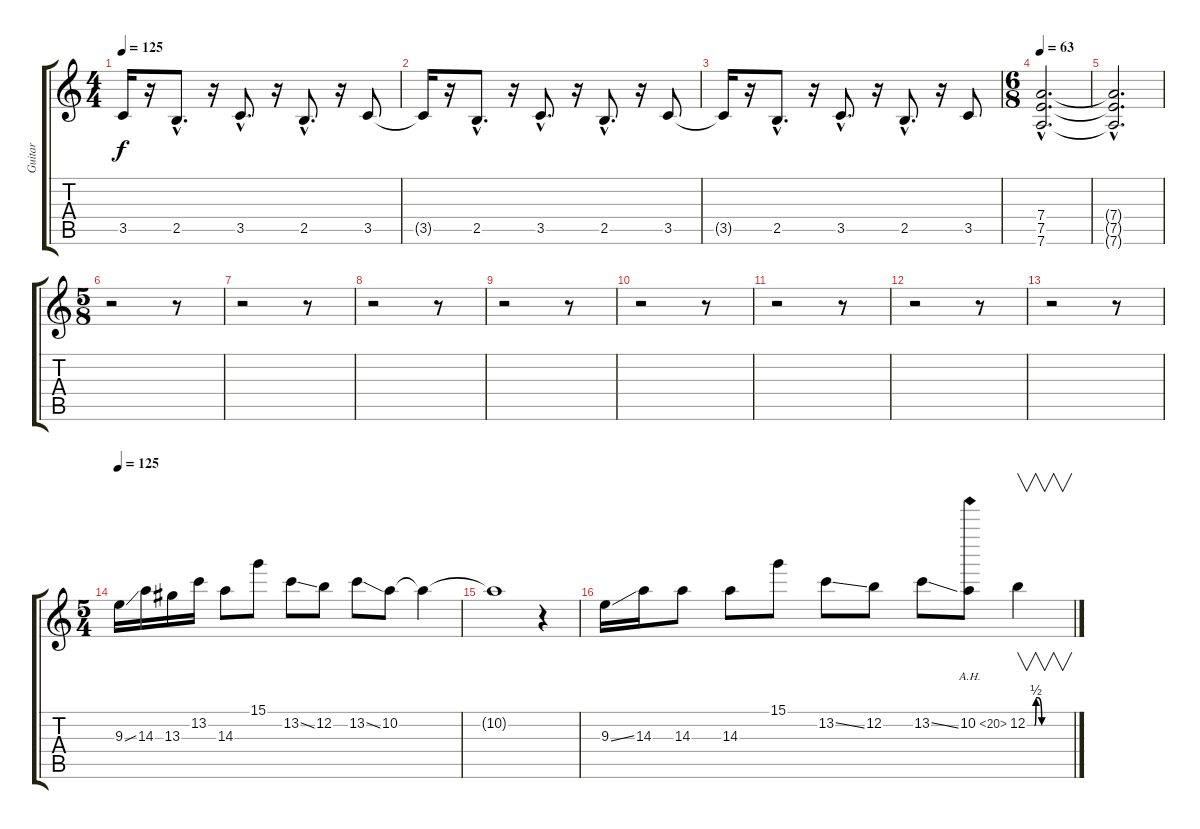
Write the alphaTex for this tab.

\track ("Guitar" "Guitar") {instrument distortionguitar}
\staff {score tabs}
\tuning (E4 B3 G3 D3 A2 D2) {hide}
\ts (4 4)
\tempo 125
\clef g2
\ks c
3.5{t}.16{dy f} r.16 2.5{hac}.8{d} r.16 3.5{hac}.8{d} r.16 2.5{hac}.8{d} r.16 3.5.8 |
3.5{t}.16 r.16 2.5{hac}.8{d} r.16 3.5{hac}.8{d} r.16 2.5{hac}.8{d} r.16 3.5.8 |
3.5{t}.16 r.16 2.5{hac}.8{d} r.16 3.5{hac}.8{d} r.16 2.5{hac}.8{d} r.16 3.5.8 |
\ts (6 8)
\tempo 63
(7.4{hac} 7.5{hac} 7.6{hac}).2{d} |
(7.4{hac t} 7.5{hac t} 7.6{hac t}).2{d} |
\ts (5 8)
r.2 r.8 |
r.2 r.8 |
r.2 r.8 |
r.2 r.8 |
r.2 r.8 |
r.2 r.8 |
r.2 r.8 |
r.2 r.8 |
\ts (5 4)
\tempo 125
9.3{ss}.16{volume 16 balance 8} 14.3.16 13.3.16 13.2.16 14.3.8 15.1.8 13.2{ss}.8 12.2.8 13.2{ss}.8 10.2.8 10.2{t}.4 |
10.2{t}.1 r.4 |
9.3{ss}.16 14.3.16 14.3.8 14.3.8 15.1.8 13.2{ss}.8 12.2.8 13.2{ss}.8 10.2{ah 10}.8 12.2{be (custom 0 0 10 0 12 2 15 2 20 0 60 0)}.4{v}
